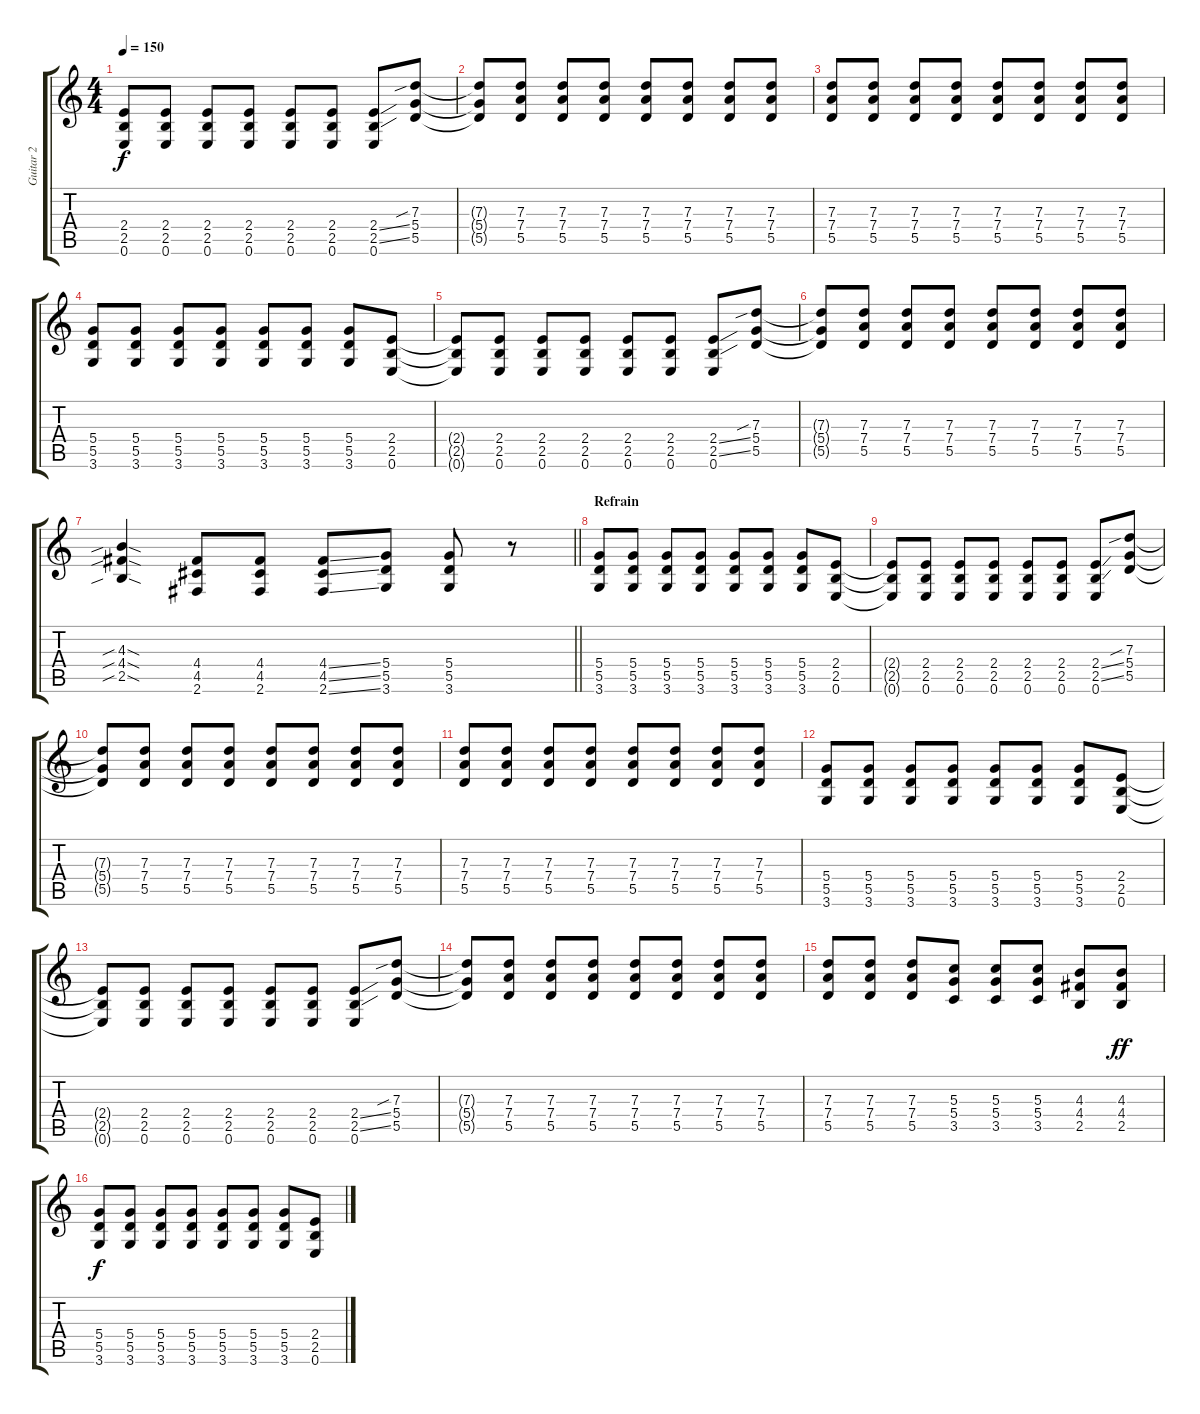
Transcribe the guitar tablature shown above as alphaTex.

\track ("Guitar 2" "Guitar 2") {instrument distortionguitar}
\staff {score tabs}
\tuning (E4 B3 G3 D3 A2 E2) {hide}
\ts (4 4)
\tempo 150
\clef g2
\ks c
(2.4{t} 2.5{t} 0.6{t}).8{dy f} (2.4 2.5 0.6).8 (2.4 2.5 0.6).8 (2.4 2.5 0.6).8 (2.4 2.5 0.6).8 (2.4 2.5 0.6).8 (2.4{ss} 2.5{ss} 0.6).8 (7.3{sib} 5.4 5.5).8 |
(7.3{t} 5.4{t} 5.5{t}).8 (7.3 7.4 5.5).8 (7.3 7.4 5.5).8 (7.3 7.4 5.5).8 (7.3 7.4 5.5).8 (7.3 7.4 5.5).8 (7.3 7.4 5.5).8 (7.3 7.4 5.5).8 |
(7.3 7.4 5.5).8 (7.3 7.4 5.5).8 (7.3 7.4 5.5).8 (7.3 7.4 5.5).8 (7.3 7.4 5.5).8 (7.3 7.4 5.5).8 (7.3 7.4 5.5).8 (7.3 7.4 5.5).8 |
(5.4 5.5 3.6).8 (5.4 5.5 3.6).8 (5.4 5.5 3.6).8 (5.4 5.5 3.6).8 (5.4 5.5 3.6).8 (5.4 5.5 3.6).8 (5.4 5.5 3.6).8 (2.4 2.5 0.6).8 |
(2.4{t} 2.5{t} 0.6{t}).8 (2.4 2.5 0.6).8 (2.4 2.5 0.6).8 (2.4 2.5 0.6).8 (2.4 2.5 0.6).8 (2.4 2.5 0.6).8 (2.4{ss} 2.5{ss} 0.6).8 (7.3{sib} 5.4 5.5).8 |
(7.3{t} 5.4{t} 5.5{t}).8 (7.3 7.4 5.5).8 (7.3 7.4 5.5).8 (7.3 7.4 5.5).8 (7.3 7.4 5.5).8 (7.3 7.4 5.5).8 (7.3 7.4 5.5).8 (7.3 7.4 5.5).8 |
\barLineRight lightlight
(4.3{sib sod} 4.4{sib sod} 2.5{sib sod}).4 (4.4 4.5 2.6).8 (4.4 4.5 2.6).8 (4.4{ss} 4.5{ss} 2.6{ss}).8 (5.4 5.5 3.6).8 (5.4 5.5 3.6).8 r.8 |
\section ("" "Refrain")
(5.4 5.5 3.6).8 (5.4 5.5 3.6).8 (5.4 5.5 3.6).8 (5.4 5.5 3.6).8 (5.4 5.5 3.6).8 (5.4 5.5 3.6).8 (5.4 5.5 3.6).8 (2.4 2.5 0.6).8 |
(2.4{t} 2.5{t} 0.6{t}).8 (2.4 2.5 0.6).8 (2.4 2.5 0.6).8 (2.4 2.5 0.6).8 (2.4 2.5 0.6).8 (2.4 2.5 0.6).8 (2.4{ss} 2.5{ss} 0.6).8 (7.3{sib} 5.4 5.5).8 |
(7.3{t} 5.4{t} 5.5{t}).8 (7.3 7.4 5.5).8 (7.3 7.4 5.5).8 (7.3 7.4 5.5).8 (7.3 7.4 5.5).8 (7.3 7.4 5.5).8 (7.3 7.4 5.5).8 (7.3 7.4 5.5).8 |
(7.3 7.4 5.5).8 (7.3 7.4 5.5).8 (7.3 7.4 5.5).8 (7.3 7.4 5.5).8 (7.3 7.4 5.5).8 (7.3 7.4 5.5).8 (7.3 7.4 5.5).8 (7.3 7.4 5.5).8 |
(5.4 5.5 3.6).8 (5.4 5.5 3.6).8 (5.4 5.5 3.6).8 (5.4 5.5 3.6).8 (5.4 5.5 3.6).8 (5.4 5.5 3.6).8 (5.4 5.5 3.6).8 (2.4 2.5 0.6).8 |
(2.4{t} 2.5{t} 0.6{t}).8 (2.4 2.5 0.6).8 (2.4 2.5 0.6).8 (2.4 2.5 0.6).8 (2.4 2.5 0.6).8 (2.4 2.5 0.6).8 (2.4{ss} 2.5{ss} 0.6).8 (7.3{sib} 5.4 5.5).8 |
(7.3{t} 5.4{t} 5.5{t}).8 (7.3 7.4 5.5).8 (7.3 7.4 5.5).8 (7.3 7.4 5.5).8 (7.3 7.4 5.5).8 (7.3 7.4 5.5).8 (7.3 7.4 5.5).8 (7.3 7.4 5.5).8 |
(7.3 7.4 5.5).8 (7.3 7.4 5.5).8 (7.3 7.4 5.5).8 (5.3 5.4 3.5).8 (5.3 5.4 3.5).8 (5.3 5.4 3.5).8 (4.3 4.4 2.5).8 (4.3 4.4 2.5).8{dy ff} |
(5.4 5.5 3.6).8{dy f} (5.4 5.5 3.6).8 (5.4 5.5 3.6).8 (5.4 5.5 3.6).8 (5.4 5.5 3.6).8 (5.4 5.5 3.6).8 (5.4 5.5 3.6).8 (2.4 2.5 0.6).8
